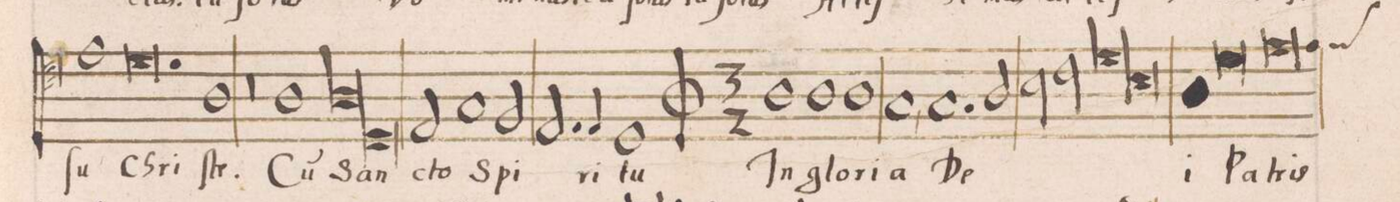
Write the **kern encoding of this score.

**kern	**text
*I"ALTVS	*
*clefC4	*
*k[]	*
*met(C|)	*
*M2/1	*
1e	-ſu
0.d	Chri-
=101-	=101-
=102-	=102-
1A	-ſte.
0r	.
=103-	=103-
1A	Cu(m)
=104-	=104-
*lig	*
1A	San-
1D	.
*Xlig	*
=105-	=105-
2E/	-cto
1G	Spi-
2F/	.
=106-	=106-
2.E/	.
4E/	-ri-
1D	-tu
=107-	=107-
*M3/2	*
*met(O|)	*
1A	In
1A	glo-
1A	-ri-
=108-	=108-
1G,<	-a
1.G	De-
2A/	.
=109-	=109-
2B\	.
2c\	.
*lig	*
1d	.
1B	.
*Xlig	*
=110-	=110-
*col	*
1A	-i
0d	Pa-
*Xcol	*
=111-	=111-
0.e	-tris
*custos:e	*
=112-	=112-
*-	*-
